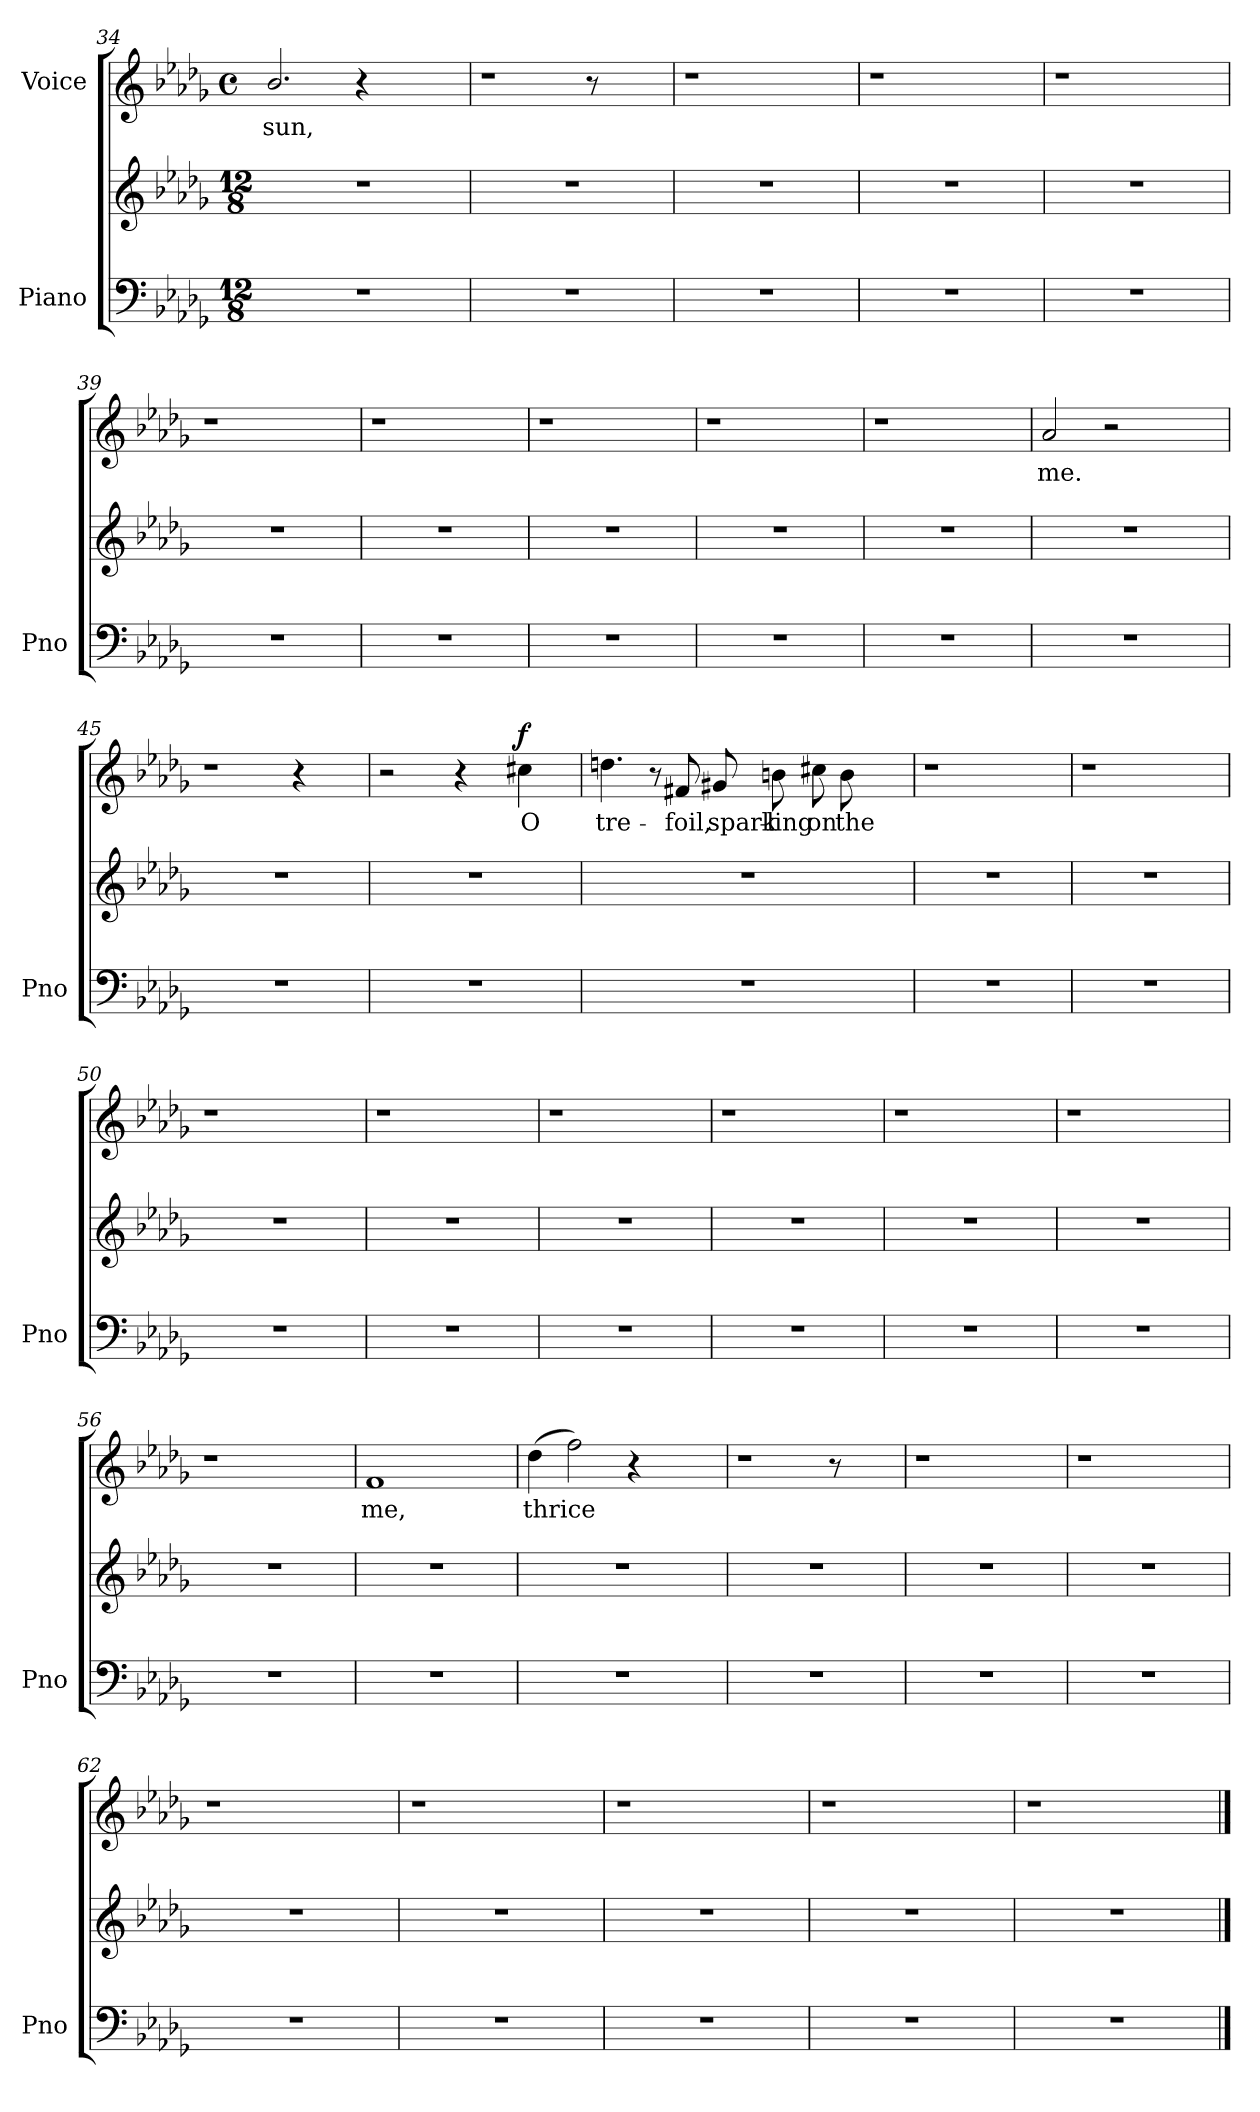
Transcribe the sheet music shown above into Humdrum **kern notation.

**kern	**kern	**kern	**text	**dynam
*part2	*part2	*part1	*part1	*part1
*staff3	*staff2	*staff1	*staff1	*staff1
*I"Piano	*	*I"Voice	*	*
*I'Pno	*	*	*	*
*clefF4	*clefG2	*clefG2	*	*
*k[b-e-a-d-g-]	*k[b-e-a-d-g-]	*k[b-e-a-d-g-]	*	*
*M12/8	*M12/8	*M4/4	*	*
*	*	*met(c)	*	*
=34	=34	=34	=34	=34
!	!	!	!LO:LY:b	!
1.r	1.r	2.b-/	sun,	.
.	.	4r	.	.
.	.	2ryy	.	.
=35	=35	=35	=35	=35
1.r	1.r	1r	.	.
.	.	8r	.	.
.	.	4.ryy	.	.
!!LO:LB:g=z
=36	=36	=36	=36	=36
1.r	1.r	1r	.	.
.	.	2ryy	.	.
=37	=37	=37	=37	=37
1.r	1.r	1r	.	.
.	.	2ryy	.	.
=38	=38	=38	=38	=38
1.r	1.r	1r	.	.
.	.	2ryy	.	.
!!LO:LB:g=z
=39	=39	=39	=39	=39
1.r	1.r	1r	.	.
.	.	2ryy	.	.
=40	=40	=40	=40	=40
1.r	1.r	1r	.	.
.	.	2ryy	.	.
=41	=41	=41	=41	=41
1.r	1.r	1r	.	.
.	.	2ryy	.	.
!!LO:LB:g=z
=42	=42	=42	=42	=42
1.r	1.r	1r	.	.
.	.	2ryy	.	.
=43	=43	=43	=43	=43
1.r	1.r	1r	.	.
.	.	2ryy	.	.
=44	=44	=44	=44	=44
!	!	!	!LO:LY:b	!
1.r	1.r	2a-/	me.	.
.	.	2r	.	.
.	.	2ryy	.	.
!!LO:PB:g=z
=45	=45	=45	=45	=45
1.r	1.r	1r	.	.
.	.	4r	.	.
.	.	4ryy	.	.
=46	=46	=46	=46	=46
!	!	!LO:N:vis=2	!	!
1.r	1.r	2.r	.	.
.	.	4r	.	.
.	.	8ryy	.	.
!	!	!	!LO:LY:b	!LO:DY:a
.	.	4cc#X\	O	f
.	.	8ryy	.	.
=47	=47	=47	=47	=47
!	!	!	!LO:LY:b	!
1.r	1.r	4.ddn\	tre-	.
.	.	8r	.	.
!	!	!	!LO:LY:b	!
.	.	8f#X/	-foil,	.
!	!	!	!LO:LY:b	!
.	.	8g#X/	spark-	.
!	!	!	!LO:LY:b	!
.	.	8bn\	-ling	.
!	!	!	!LO:LY:b	!
.	.	8cc#X\	on	.
!	!	!	!LO:LY:b	!
.	.	8b\	the	.
.	.	4.ryy	.	.
!!LO:LB:g=z
=48	=48	=48	=48	=48
1.r	1.r	1r	.	.
.	.	2ryy	.	.
=49	=49	=49	=49	=49
1.r	1.r	1r	.	.
.	.	2ryy	.	.
=50	=50	=50	=50	=50
1.r	1.r	1r	.	.
.	.	2ryy	.	.
!!LO:LB:g=z
=51	=51	=51	=51	=51
1.r	1.r	1r	.	.
.	.	2ryy	.	.
=52	=52	=52	=52	=52
1.r	1.r	1r	.	.
.	.	2ryy	.	.
=53	=53	=53	=53	=53
1.r	1.r	1r	.	.
.	.	2ryy	.	.
!!LO:LB:g=z
=54	=54	=54	=54	=54
1.r	1.r	1r	.	.
.	.	2ryy	.	.
=55	=55	=55	=55	=55
1.r	1.r	1r	.	.
.	.	2ryy	.	.
=56	=56	=56	=56	=56
1.r	1.r	1r	.	.
.	.	2ryy	.	.
=57	=57	=57	=57	=57
!	!	!	!LO:LY:b	!
1.r	1.r	1f	me,	.
.	.	2ryy	.	.
!!LO:PB:g=z
=58	=58	=58	=58	=58
!	!	!	!LO:LY:b	!
1.r	1.r	(>4dd-\	thrice	.
.	.	2ff\)	.	.
.	.	4r	.	.
.	.	2ryy	.	.
=59	=59	=59	=59	=59
1.r	1.r	1r	.	.
.	.	8r	.	.
.	.	4.ryy	.	.
=60	=60	=60	=60	=60
1.r	1.r	1r	.	.
.	.	2ryy	.	.
!!LO:LB:g=z
=61	=61	=61	=61	=61
1.r	1.r	1r	.	.
.	.	2ryy	.	.
=62	=62	=62	=62	=62
1.r	1.r	1r	.	.
.	.	2ryy	.	.
=63	=63	=63	=63	=63
1.r	1.r	1r	.	.
.	.	2ryy	.	.
!!LO:LB:g=z
=64	=64	=64	=64	=64
1.r	1.r	1r	.	.
.	.	2ryy	.	.
=65	=65	=65	=65	=65
1.r	1.r	1r	.	.
.	.	2ryy	.	.
=66	=66	=66	=66	=66
1.r	1.r	1r	.	.
.	.	2ryy	.	.
==	==	==	==	==
*-	*-	*-	*-	*-
